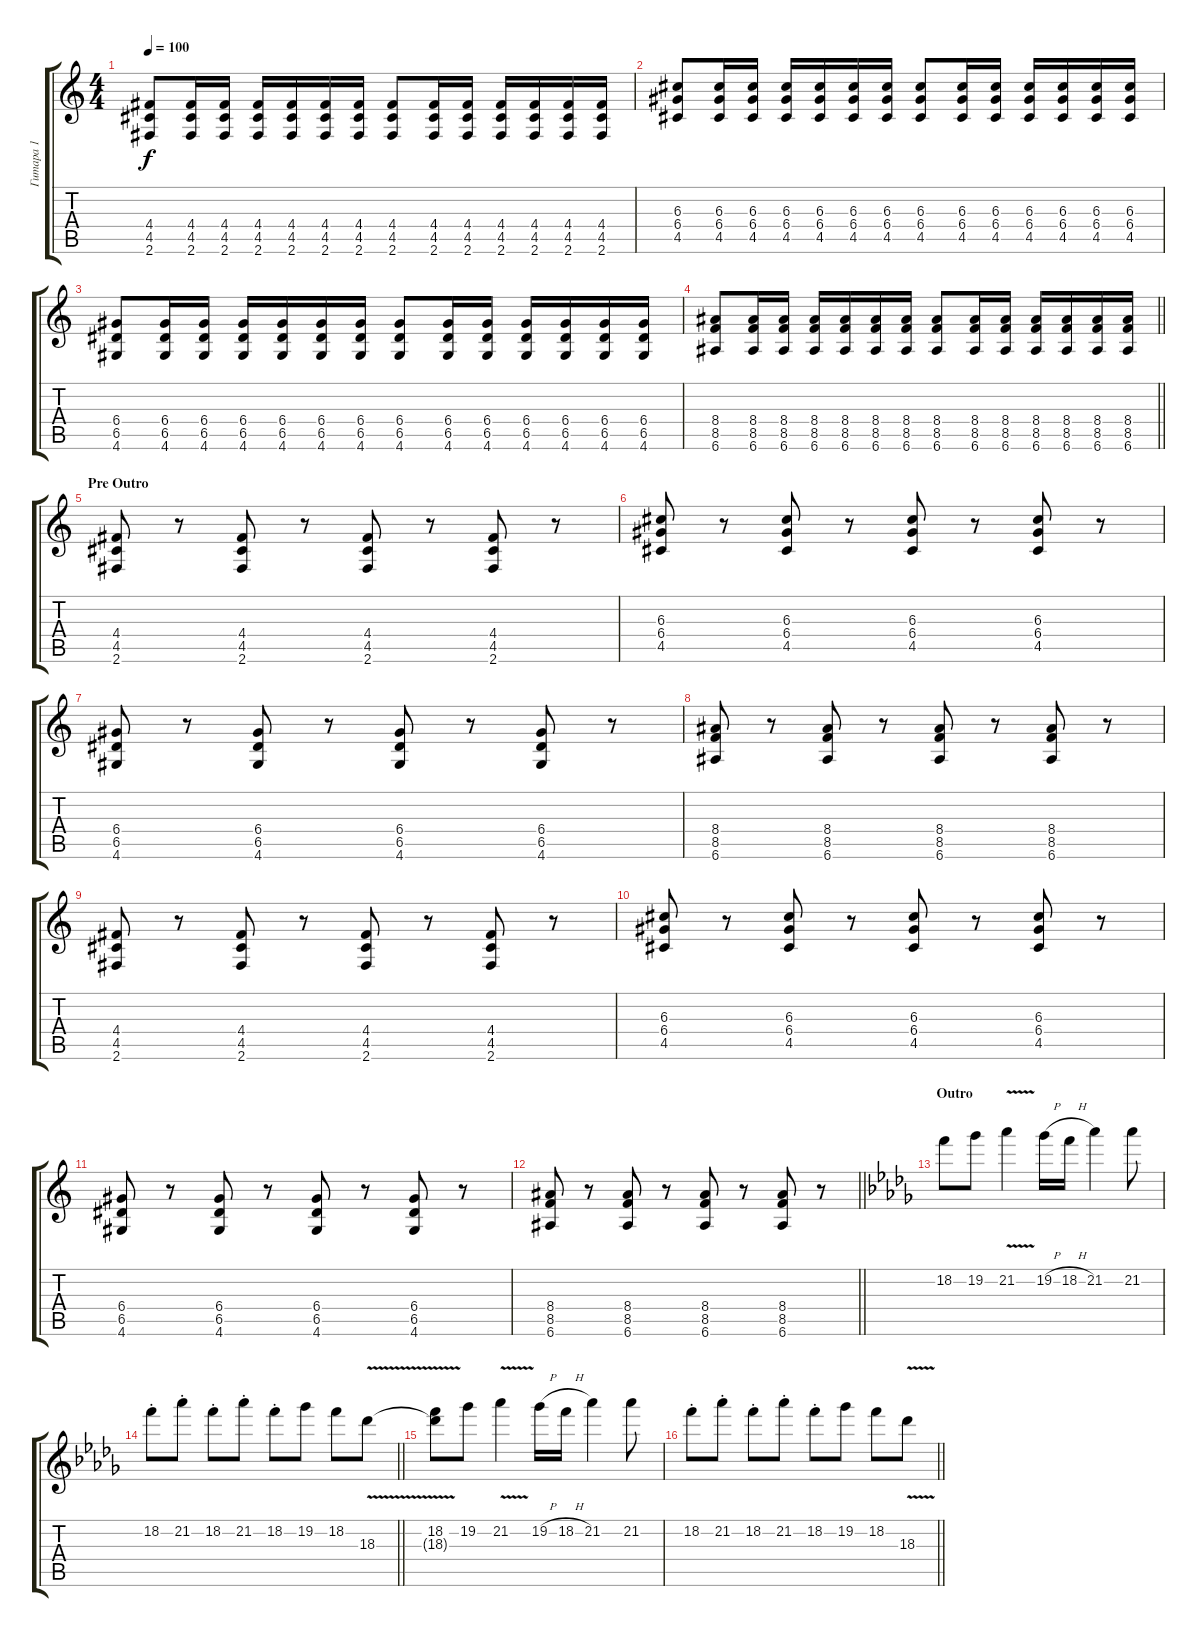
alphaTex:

\track ("Гитара 1" "Гитара 1") {instrument overdrivenguitar}
\staff {score tabs}
\tuning (E4 B3 G3 D3 A2 E2) {hide}
\ts (4 4)
\tempo 100
\clef g2
\ks c
(4.4 4.5 2.6).8{dy f} (4.4 4.5 2.6).16 (4.4 4.5 2.6).16 (4.4 4.5 2.6).16 (4.4 4.5 2.6).16 (4.4 4.5 2.6).16 (4.4 4.5 2.6).16 (4.4 4.5 2.6).8 (4.4 4.5 2.6).16 (4.4 4.5 2.6).16 (4.4 4.5 2.6).16 (4.4 4.5 2.6).16 (4.4 4.5 2.6).16 (4.4 4.5 2.6).16 |
(6.3 6.4 4.5).8 (6.3 6.4 4.5).16 (6.3 6.4 4.5).16 (6.3 6.4 4.5).16 (6.3 6.4 4.5).16 (6.3 6.4 4.5).16 (6.3 6.4 4.5).16 (6.3 6.4 4.5).8 (6.3 6.4 4.5).16 (6.3 6.4 4.5).16 (6.3 6.4 4.5).16 (6.3 6.4 4.5).16 (6.3 6.4 4.5).16 (6.3 6.4 4.5).16 |
(6.4 6.5 4.6).8 (6.4 6.5 4.6).16 (6.4 6.5 4.6).16 (6.4 6.5 4.6).16 (6.4 6.5 4.6).16 (6.4 6.5 4.6).16 (6.4 6.5 4.6).16 (6.4 6.5 4.6).8 (6.4 6.5 4.6).16 (6.4 6.5 4.6).16 (6.4 6.5 4.6).16 (6.4 6.5 4.6).16 (6.4 6.5 4.6).16 (6.4 6.5 4.6).16 |
\barLineRight lightlight
(8.4 8.5 6.6).8 (8.4 8.5 6.6).16 (8.4 8.5 6.6).16 (8.4 8.5 6.6).16 (8.4 8.5 6.6).16 (8.4 8.5 6.6).16 (8.4 8.5 6.6).16 (8.4 8.5 6.6).8 (8.4 8.5 6.6).16 (8.4 8.5 6.6).16 (8.4 8.5 6.6).16 (8.4 8.5 6.6).16 (8.4 8.5 6.6).16 (8.4 8.5 6.6).16 |
\section ("" "Pre Outro")
(4.4 4.5 2.6).8 r.8 (4.4 4.5 2.6).8 r.8 (4.4 4.5 2.6).8 r.8 (4.4 4.5 2.6).8 r.8 |
(6.3 6.4 4.5).8 r.8 (6.3 6.4 4.5).8 r.8 (6.3 6.4 4.5).8 r.8 (6.3 6.4 4.5).8 r.8 |
(6.4 6.5 4.6).8 r.8 (6.4 6.5 4.6).8 r.8 (6.4 6.5 4.6).8 r.8 (6.4 6.5 4.6).8 r.8 |
(8.4 8.5 6.6).8 r.8 (8.4 8.5 6.6).8 r.8 (8.4 8.5 6.6).8 r.8 (8.4 8.5 6.6).8 r.8 |
(4.4 4.5 2.6).8 r.8 (4.4 4.5 2.6).8 r.8 (4.4 4.5 2.6).8 r.8 (4.4 4.5 2.6).8 r.8 |
(6.3 6.4 4.5).8 r.8 (6.3 6.4 4.5).8 r.8 (6.3 6.4 4.5).8 r.8 (6.3 6.4 4.5).8 r.8 |
(6.4 6.5 4.6).8 r.8 (6.4 6.5 4.6).8 r.8 (6.4 6.5 4.6).8 r.8 (6.4 6.5 4.6).8 r.8 |
\barLineRight lightlight
(8.4 8.5 6.6).8 r.8 (8.4 8.5 6.6).8 r.8 (8.4 8.5 6.6).8 r.8 (8.4 8.5 6.6).8 r.8 |
\section ("" "Outro")
\ks db
18.2.8{instrument overdrivenguitar} 19.2.8 21.2{v}.4 19.2{h}.16 18.2{h}.16 21.2.4 21.2.8 |
\barLineRight lightlight
18.2{st}.8 21.2{st}.8 18.2{st}.8 21.2{st}.8 18.2{st}.8 19.2.8 18.2.8 18.3{v}.8 |
(18.2 18.3{t}).8 19.2.8 21.2{v}.4 19.2{h}.16 18.2{h}.16 21.2.4 21.2.8 |
\barLineRight lightlight
18.2{st}.8 21.2{st}.8 18.2{st}.8 21.2{st}.8 18.2{st}.8 19.2.8 18.2.8 18.3{v}.8
